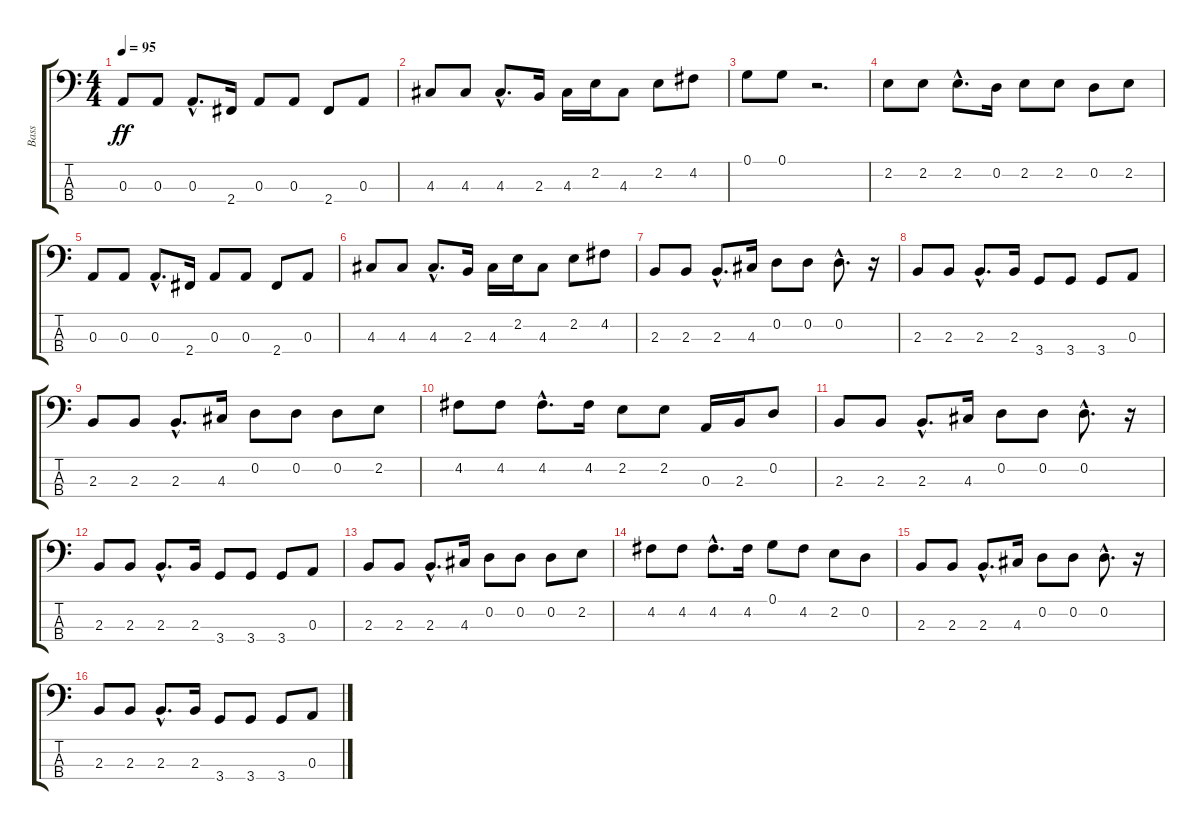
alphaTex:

\track ("Bass" "Bass") {instrument electricbassfinger}
\staff {score tabs}
\tuning (G2 D2 A1 E1) {hide}
\ts (4 4)
\tempo 95
\clef f4
\ks c
0.3.8{dy ff} 0.3.8 0.3{hac}.8{d} 2.4.16 0.3.8 0.3.8 2.4.8 0.3.8 |
4.3.8 4.3.8 4.3{hac}.8{d} 2.3.16 4.3.16 2.2.16 4.3.8 2.2.8 4.2.8 |
0.1.8 0.1.8 r.2{d} |
2.2.8 2.2.8 2.2{hac}.8{d} 0.2.16 2.2.8 2.2.8 0.2.8 2.2.8 |
0.3.8 0.3.8 0.3{hac}.8{d} 2.4.16 0.3.8 0.3.8 2.4.8 0.3.8 |
4.3.8 4.3.8 4.3{hac}.8{d} 2.3.16 4.3.16 2.2.16 4.3.8 2.2.8 4.2.8 |
2.3.8 2.3.8 2.3{hac}.8{d} 4.3.16 0.2.8 0.2.8 0.2{hac}.8{d} r.16 |
2.3.8 2.3.8 2.3{hac}.8{d} 2.3.16 3.4.8 3.4.8 3.4.8 0.3.8 |
2.3.8 2.3.8 2.3{hac}.8{d} 4.3.16 0.2.8 0.2.8 0.2.8 2.2.8 |
4.2.8 4.2.8 4.2{hac}.8{d} 4.2.16 2.2.8 2.2.8 0.3.16 2.3.16 0.2.8 |
2.3.8 2.3.8 2.3{hac}.8{d} 4.3.16 0.2.8 0.2.8 0.2{hac}.8{d} r.16 |
2.3.8 2.3.8 2.3{hac}.8{d} 2.3.16 3.4.8 3.4.8 3.4.8 0.3.8 |
2.3.8 2.3.8 2.3{hac}.8{d} 4.3.16 0.2.8 0.2.8 0.2.8 2.2.8 |
4.2.8 4.2.8 4.2{hac}.8{d} 4.2.16 0.1.8 4.2.8 2.2.8 0.2.8 |
2.3.8 2.3.8 2.3{hac}.8{d} 4.3.16 0.2.8 0.2.8 0.2{hac}.8{d} r.16 |
2.3.8 2.3.8 2.3{hac}.8{d} 2.3.16 3.4.8 3.4.8 3.4.8 0.3.8
